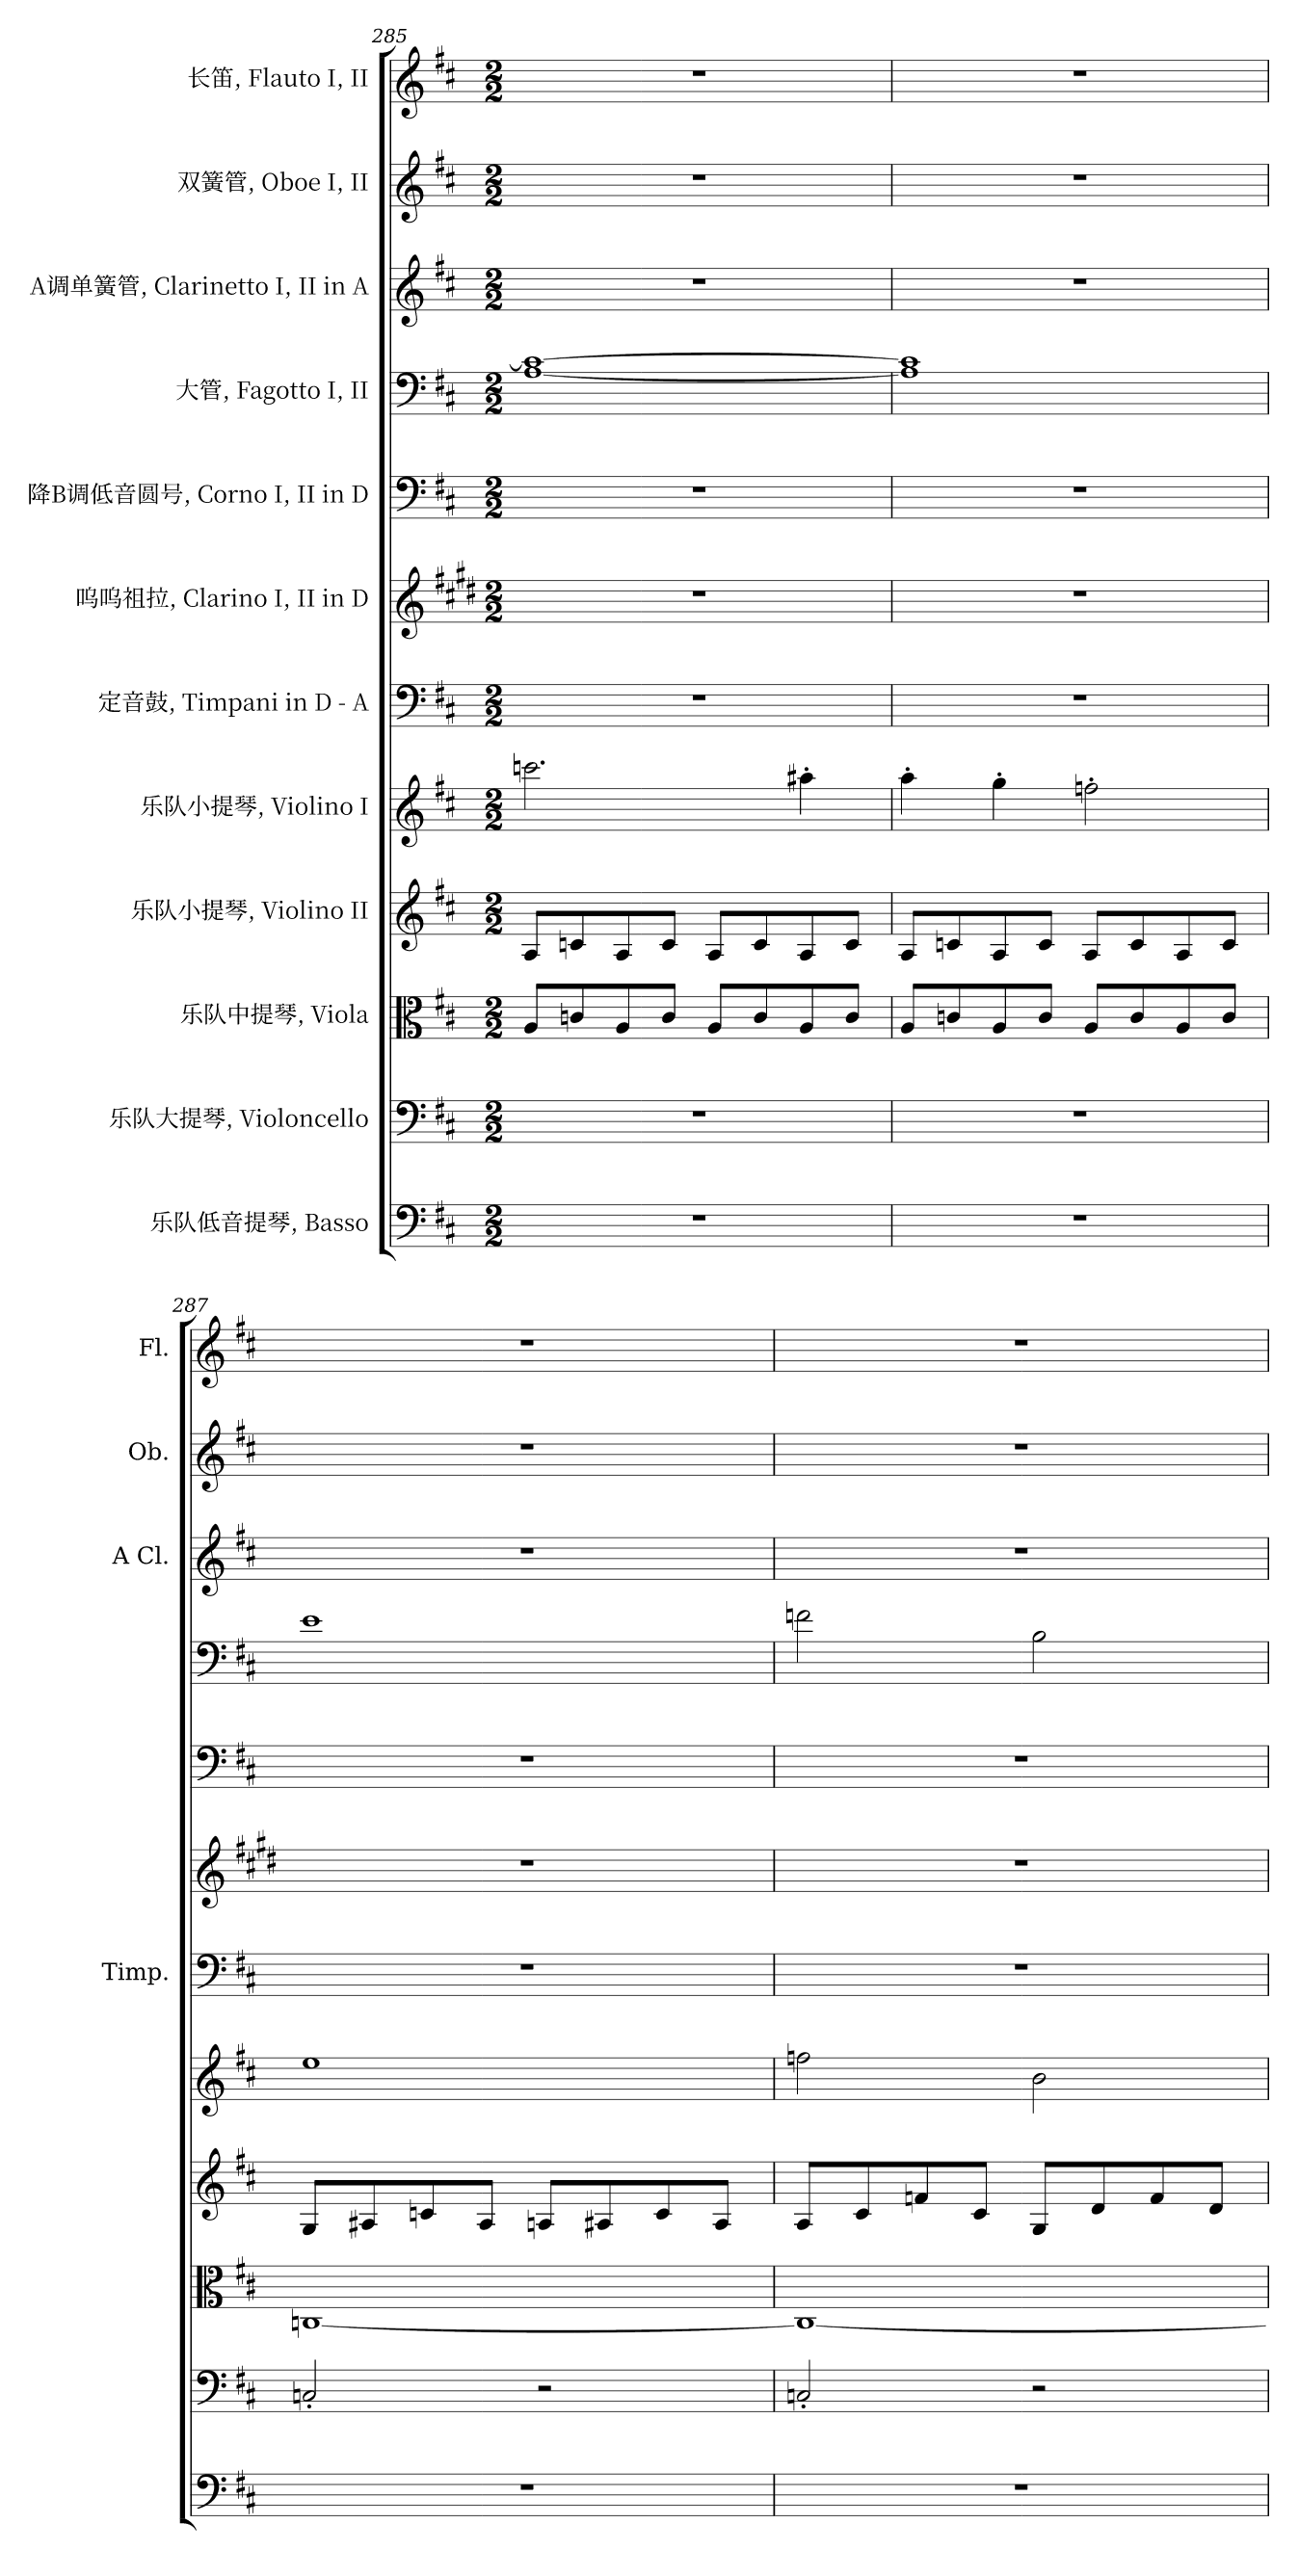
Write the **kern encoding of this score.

**kern	**kern	**kern	**kern	**kern	**kern	**kern	**kern	**kern	**kern	**kern	**kern
*part12	*part11	*part10	*part9	*part8	*part7	*part6	*part5	*part4	*part3	*part2	*part1
*staff12	*staff11	*staff10	*staff9	*staff8	*staff7	*staff6	*staff5	*staff4	*staff3	*staff2	*staff1
*I"乐队低音提琴, Basso	*I"乐队大提琴, Violoncello	*I"乐队中提琴, Viola	*I"乐队小提琴, Violino II	*I"乐队小提琴, Violino I	*I"定音鼓, Timpani in D - A	*I"呜呜祖拉, Clarino I, II in D	*I"降B调低音圆号, Corno I, II in D	*I"大管, Fagotto I, II	*I"A调单簧管, Clarinetto I, II in A	*I"双簧管, Oboe I, II	*I"长笛, Flauto I, II
*	*	*	*	*	*I'Timp.	*	*	*	*I'A Cl.	*I'Ob.	*I'Fl.
*clefF4	*clefF4	*clefC3	*clefG2	*clefG2	*clefF4	*clefG2	*clefF4	*clefF4	*clefG2	*clefG2	*clefG2
*ITrd7c12	*	*	*	*	*	*ITrd1c2	*ITrd1c2	*	*ITrd2c3	*	*
*k[f#c#]	*k[f#c#]	*k[f#c#]	*k[f#c#]	*k[f#c#]	*k[f#c#]	*k[f#c#]	*k[]	*k[f#c#]	*k[f#c#g#d#a#]	*k[f#c#]	*k[f#c#]
*M2/2	*M2/2	*M2/2	*M2/2	*M2/2	*M2/2	*M2/2	*M2/2	*M2/2	*M2/2	*M2/2	*M2/2
=285	=285	=285	=285	=285	=285	=285	=285	=285	=285	=285	=285
*	*	*	*	*	*	*	*	*^	*	*	*
1r	1r	8A/L	8A/L	2.cccn\	1r	1r	1r	1c_	[1A	1r	1r	1r
.	.	8cn/	8cn/	.	.	.	.	.	.	.	.	.
.	.	8A/	8A/	.	.	.	.	.	.	.	.	.
.	.	8c/J	8c/J	.	.	.	.	.	.	.	.	.
.	.	8A/L	8A/L	.	.	.	.	.	.	.	.	.
.	.	8c/	8c/	.	.	.	.	.	.	.	.	.
.	.	8A/	8A/	4aa#X'\	.	.	.	.	.	.	.	.
.	.	8c/J	8c/J	.	.	.	.	.	.	.	.	.
=286	=286	=286	=286	=286	=286	=286	=286	=286	=286	=286	=286	=286
1r	1r	8A/L	8A/L	4aa'\	1r	1r	1r	1c]	1A]	1r	1r	1r
.	.	8cn/	8cn/	.	.	.	.	.	.	.	.	.
.	.	8A/	8A/	4gg'\	.	.	.	.	.	.	.	.
.	.	8c/J	8c/J	.	.	.	.	.	.	.	.	.
.	.	8A/L	8A/L	2ffn'\	.	.	.	.	.	.	.	.
.	.	8c/	8c/	.	.	.	.	.	.	.	.	.
.	.	8A/	8A/	.	.	.	.	.	.	.	.	.
.	.	8c/J	8c/J	.	.	.	.	.	.	.	.	.
*	*	*	*	*	*	*	*	*v	*v	*	*	*
!!LO:PB:g=z
=287	=287	=287	=287	=287	=287	=287	=287	=287	=287	=287	=287
1r	2Cn'/	[1Cn	8G/L	1ee	1r	1r	1r	1e	1r	1r	1r
.	.	.	8A#X/	.	.	.	.	.	.	.	.
.	.	.	8cn/	.	.	.	.	.	.	.	.
.	.	.	8A#/J	.	.	.	.	.	.	.	.
.	2r	.	8An/L	.	.	.	.	.	.	.	.
.	.	.	8A#X/	.	.	.	.	.	.	.	.
.	.	.	8c/	.	.	.	.	.	.	.	.
.	.	.	8A#/J	.	.	.	.	.	.	.	.
=288	=288	=288	=288	=288	=288	=288	=288	=288	=288	=288	=288
1r	2Cn'/	1C_	8A/L	2ffn\	1r	1r	1r	2fn\	1r	1r	1r
.	.	.	8c#/	.	.	.	.	.	.	.	.
.	.	.	8fn/	.	.	.	.	.	.	.	.
.	.	.	8c#/J	.	.	.	.	.	.	.	.
.	2r	.	8G/L	2b\	.	.	.	2B\	.	.	.
.	.	.	8d/	.	.	.	.	.	.	.	.
.	.	.	8f/	.	.	.	.	.	.	.	.
.	.	.	8d/J	.	.	.	.	.	.	.	.
=	=	=	=	=	=	=	=	=	=	=	=
*-	*-	*-	*-	*-	*-	*-	*-	*-	*-	*-	*-
